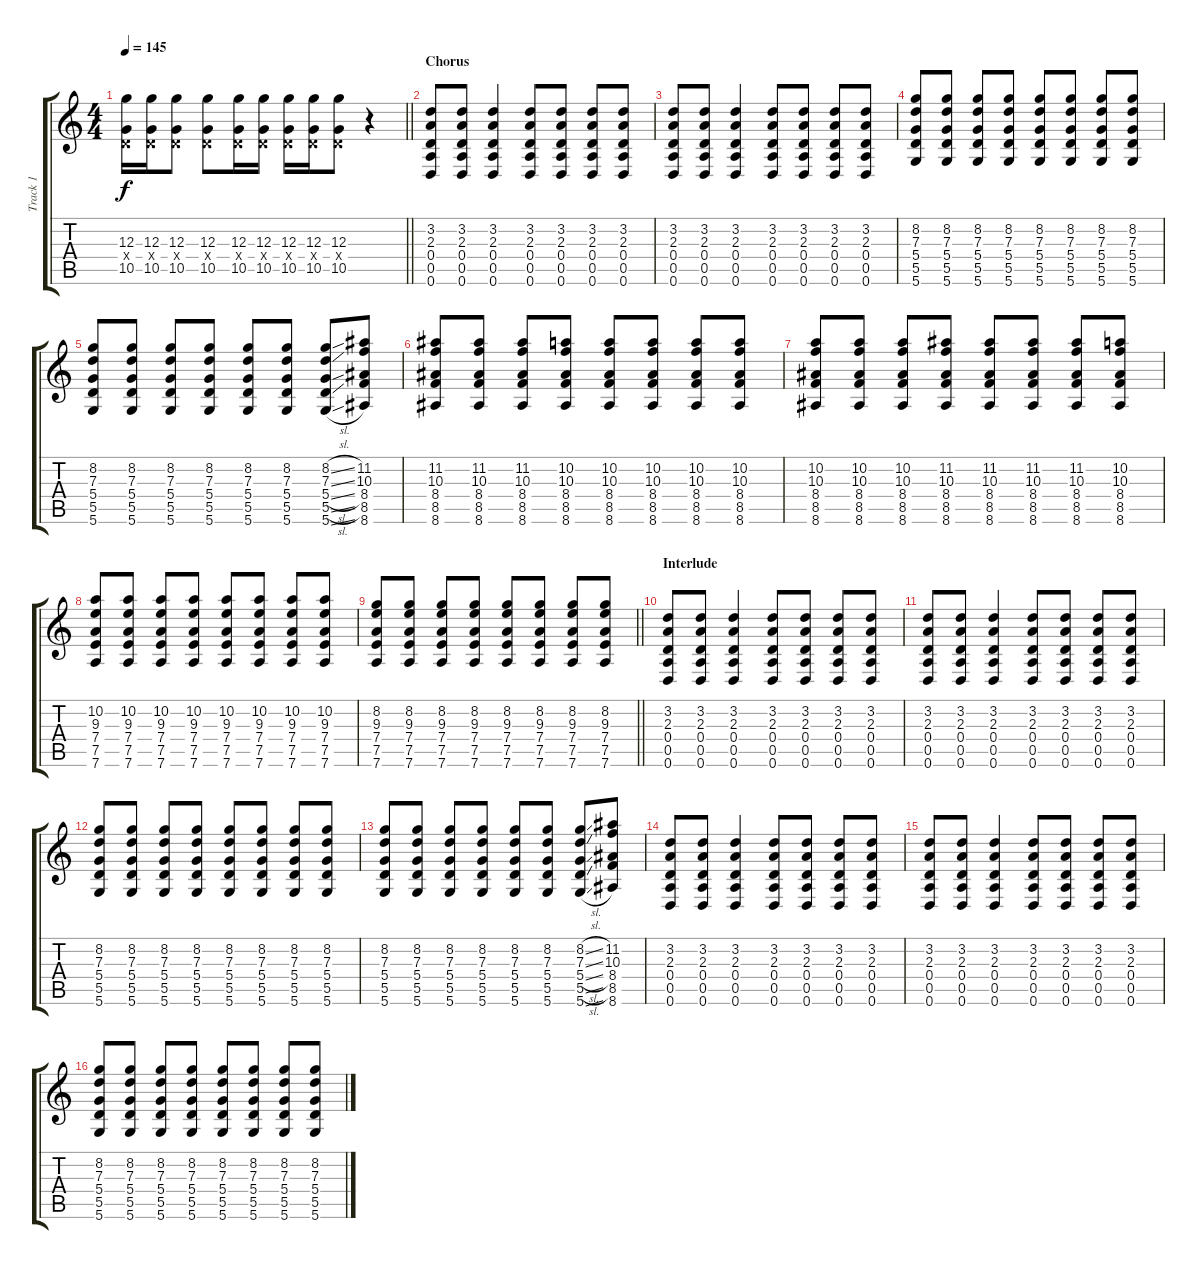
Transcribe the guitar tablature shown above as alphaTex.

\track ("Track 1" "Track 1") {instrument distortionguitar}
\staff {score tabs}
\tuning (E4 B3 G3 D3 A2 D2) {hide}
\ts (4 4)
\tempo 145
\clef g2
\barLineRight lightlight
\ks c
(12.3 0.4{x} 10.5).16{dy f} (12.3 0.4{x} 10.5).16 (12.3 0.4{x} 10.5).8 (12.3 0.4{x} 10.5).8 (12.3 0.4{x} 10.5).16 (12.3 0.4{x} 10.5).16 (12.3 0.4{x} 10.5).16 (12.3 0.4{x} 10.5).16 (12.3 0.4{x} 10.5).8 r.4 |
\section ("" "Chorus")
(3.2 2.3 0.4 0.5 0.6).8 (3.2 2.3 0.4 0.5 0.6).8 (3.2 2.3 0.4 0.5 0.6).4 (3.2 2.3 0.4 0.5 0.6).8 (3.2 2.3 0.4 0.5 0.6).8 (3.2 2.3 0.4 0.5 0.6).8 (3.2 2.3 0.4 0.5 0.6).8 |
(3.2 2.3 0.4 0.5 0.6).8 (3.2 2.3 0.4 0.5 0.6).8 (3.2 2.3 0.4 0.5 0.6).4 (3.2 2.3 0.4 0.5 0.6).8 (3.2 2.3 0.4 0.5 0.6).8 (3.2 2.3 0.4 0.5 0.6).8 (3.2 2.3 0.4 0.5 0.6).8 |
(8.2 7.3 5.4 5.5 5.6).8 (8.2 7.3 5.4 5.5 5.6).8 (8.2 7.3 5.4 5.5 5.6).8 (8.2 7.3 5.4 5.5 5.6).8 (8.2 7.3 5.4 5.5 5.6).8 (8.2 7.3 5.4 5.5 5.6).8 (8.2 7.3 5.4 5.5 5.6).8 (8.2 7.3 5.4 5.5 5.6).8 |
(8.2 7.3 5.4 5.5 5.6).8 (8.2 7.3 5.4 5.5 5.6).8 (8.2 7.3 5.4 5.5 5.6).8 (8.2 7.3 5.4 5.5 5.6).8 (8.2 7.3 5.4 5.5 5.6).8 (8.2 7.3 5.4 5.5 5.6).8 (8.2{sl} 7.3{sl} 5.4{sl} 5.5{sl} 5.6{sl}).8 (11.2 10.3 8.4 8.5 8.6).8 |
(11.2 10.3 8.4 8.5 8.6).8 (11.2 10.3 8.4 8.5 8.6).8 (11.2 10.3 8.4 8.5 8.6).8 (10.2 10.3 8.4 8.5 8.6).8 (10.2 10.3 8.4 8.5 8.6).8 (10.2 10.3 8.4 8.5 8.6).8 (10.2 10.3 8.4 8.5 8.6).8 (10.2 10.3 8.4 8.5 8.6).8 |
(10.2 10.3 8.4 8.5 8.6).8 (10.2 10.3 8.4 8.5 8.6).8 (10.2 10.3 8.4 8.5 8.6).8 (11.2 10.3 8.4 8.5 8.6).8 (11.2 10.3 8.4 8.5 8.6).8 (11.2 10.3 8.4 8.5 8.6).8 (11.2 10.3 8.4 8.5 8.6).8 (10.2 10.3 8.4 8.5 8.6).8 |
(10.2 9.3 7.4 7.5 7.6).8 (10.2 9.3 7.4 7.5 7.6).8 (10.2 9.3 7.4 7.5 7.6).8 (10.2 9.3 7.4 7.5 7.6).8 (10.2 9.3 7.4 7.5 7.6).8 (10.2 9.3 7.4 7.5 7.6).8 (10.2 9.3 7.4 7.5 7.6).8 (10.2 9.3 7.4 7.5 7.6).8 |
\barLineRight lightlight
(8.2 9.3 7.4 7.5 7.6).8 (8.2 9.3 7.4 7.5 7.6).8 (8.2 9.3 7.4 7.5 7.6).8 (8.2 9.3 7.4 7.5 7.6).8 (8.2 9.3 7.4 7.5 7.6).8 (8.2 9.3 7.4 7.5 7.6).8 (8.2 9.3 7.4 7.5 7.6).8 (8.2 9.3 7.4 7.5 7.6).8 |
\section ("" "Interlude")
(3.2 2.3 0.4 0.5 0.6).8 (3.2 2.3 0.4 0.5 0.6).8 (3.2 2.3 0.4 0.5 0.6).4 (3.2 2.3 0.4 0.5 0.6).8 (3.2 2.3 0.4 0.5 0.6).8 (3.2 2.3 0.4 0.5 0.6).8 (3.2 2.3 0.4 0.5 0.6).8 |
(3.2 2.3 0.4 0.5 0.6).8 (3.2 2.3 0.4 0.5 0.6).8 (3.2 2.3 0.4 0.5 0.6).4 (3.2 2.3 0.4 0.5 0.6).8 (3.2 2.3 0.4 0.5 0.6).8 (3.2 2.3 0.4 0.5 0.6).8 (3.2 2.3 0.4 0.5 0.6).8 |
(8.2 7.3 5.4 5.5 5.6).8 (8.2 7.3 5.4 5.5 5.6).8 (8.2 7.3 5.4 5.5 5.6).8 (8.2 7.3 5.4 5.5 5.6).8 (8.2 7.3 5.4 5.5 5.6).8 (8.2 7.3 5.4 5.5 5.6).8 (8.2 7.3 5.4 5.5 5.6).8 (8.2 7.3 5.4 5.5 5.6).8 |
(8.2 7.3 5.4 5.5 5.6).8 (8.2 7.3 5.4 5.5 5.6).8 (8.2 7.3 5.4 5.5 5.6).8 (8.2 7.3 5.4 5.5 5.6).8 (8.2 7.3 5.4 5.5 5.6).8 (8.2 7.3 5.4 5.5 5.6).8 (8.2{sl} 7.3{sl} 5.4{sl} 5.5{sl} 5.6{sl}).8 (11.2 10.3 8.4 8.5 8.6).8 |
(3.2 2.3 0.4 0.5 0.6).8 (3.2 2.3 0.4 0.5 0.6).8 (3.2 2.3 0.4 0.5 0.6).4 (3.2 2.3 0.4 0.5 0.6).8 (3.2 2.3 0.4 0.5 0.6).8 (3.2 2.3 0.4 0.5 0.6).8 (3.2 2.3 0.4 0.5 0.6).8 |
(3.2 2.3 0.4 0.5 0.6).8 (3.2 2.3 0.4 0.5 0.6).8 (3.2 2.3 0.4 0.5 0.6).4 (3.2 2.3 0.4 0.5 0.6).8 (3.2 2.3 0.4 0.5 0.6).8 (3.2 2.3 0.4 0.5 0.6).8 (3.2 2.3 0.4 0.5 0.6).8 |
(8.2 7.3 5.4 5.5 5.6).8 (8.2 7.3 5.4 5.5 5.6).8 (8.2 7.3 5.4 5.5 5.6).8 (8.2 7.3 5.4 5.5 5.6).8 (8.2 7.3 5.4 5.5 5.6).8 (8.2 7.3 5.4 5.5 5.6).8 (8.2 7.3 5.4 5.5 5.6).8 (8.2 7.3 5.4 5.5 5.6).8
